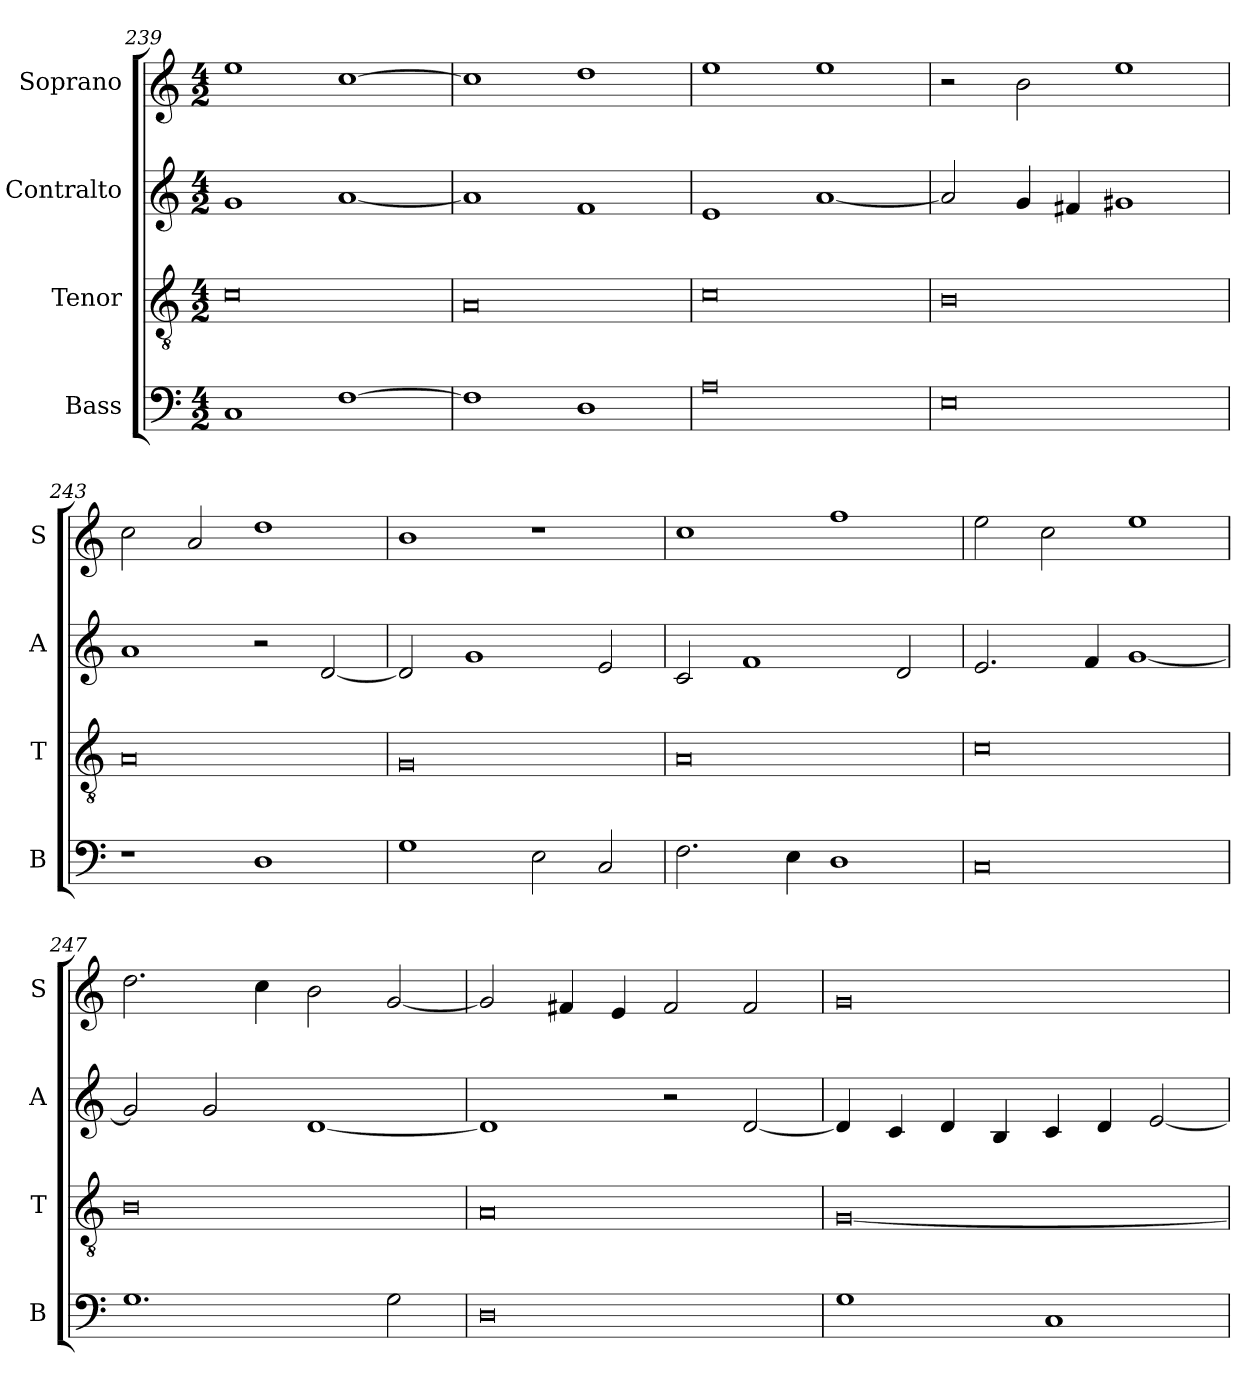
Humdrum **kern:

**kern	**kern	**kern	**kern
*part4	*part3	*part2	*part1
*staff4	*staff3	*staff2	*staff1
*I"Bass	*I"Tenor	*I"Contralto	*I"Soprano
*I'B	*I'T	*I'A	*I'S
*clefF4	*clefGv2	*clefG2	*clefG2
*k[]	*k[]	*k[]	*k[]
*G:mix	*G:mix	*G:mix	*G:mix
*M4/2	*M4/2	*M4/2	*M4/2
=239	=239	=239	=239
1C	0c	1g	1ee
[1F	.	[1a	[1cc
=240	=240	=240	=240
1F]	0A	1a]	1cc]
1D	.	1f	1dd
=241	=241	=241	=241
0A	0c	1e	1ee
.	.	[1a	1ee
=242	=242	=242	=242
0E	0B	2a]	2r
.	.	4g	2b
.	.	4f#X	.
.	.	1g#X	1ee
=243	=243	=243	=243
1r	0A	1a	2cc
.	.	.	2a
1D	.	2r	1dd
.	.	[2d	.
=244	=244	=244	=244
1G	0G	2d]	1b
.	.	1g	.
2E	.	.	1r
2C	.	2e	.
=245	=245	=245	=245
2.F	0A	2c	1cc
.	.	1f	.
4E	.	.	.
1D	.	.	1ff
.	.	2d	.
=246	=246	=246	=246
0C	0c	2.e	2ee
.	.	.	2cc
.	.	4f	.
.	.	[1g	1ee
=247	=247	=247	=247
1.G	0B	2g]	2.dd
.	.	2g	.
.	.	.	4cc
.	.	[1d	2b
2G	.	.	[2g
=248	=248	=248	=248
0D	0A	1d]	2g]
.	.	.	4f#X
.	.	.	4e
.	.	2r	2f#
.	.	[2d	2f#
=249	=249	=249	=249
1G	[0G	4d]	0g
.	.	4c	.
.	.	4d	.
.	.	4B	.
1C	.	4c	.
.	.	4d	.
.	.	[2e	.
=	=	=	=
*-	*-	*-	*-
